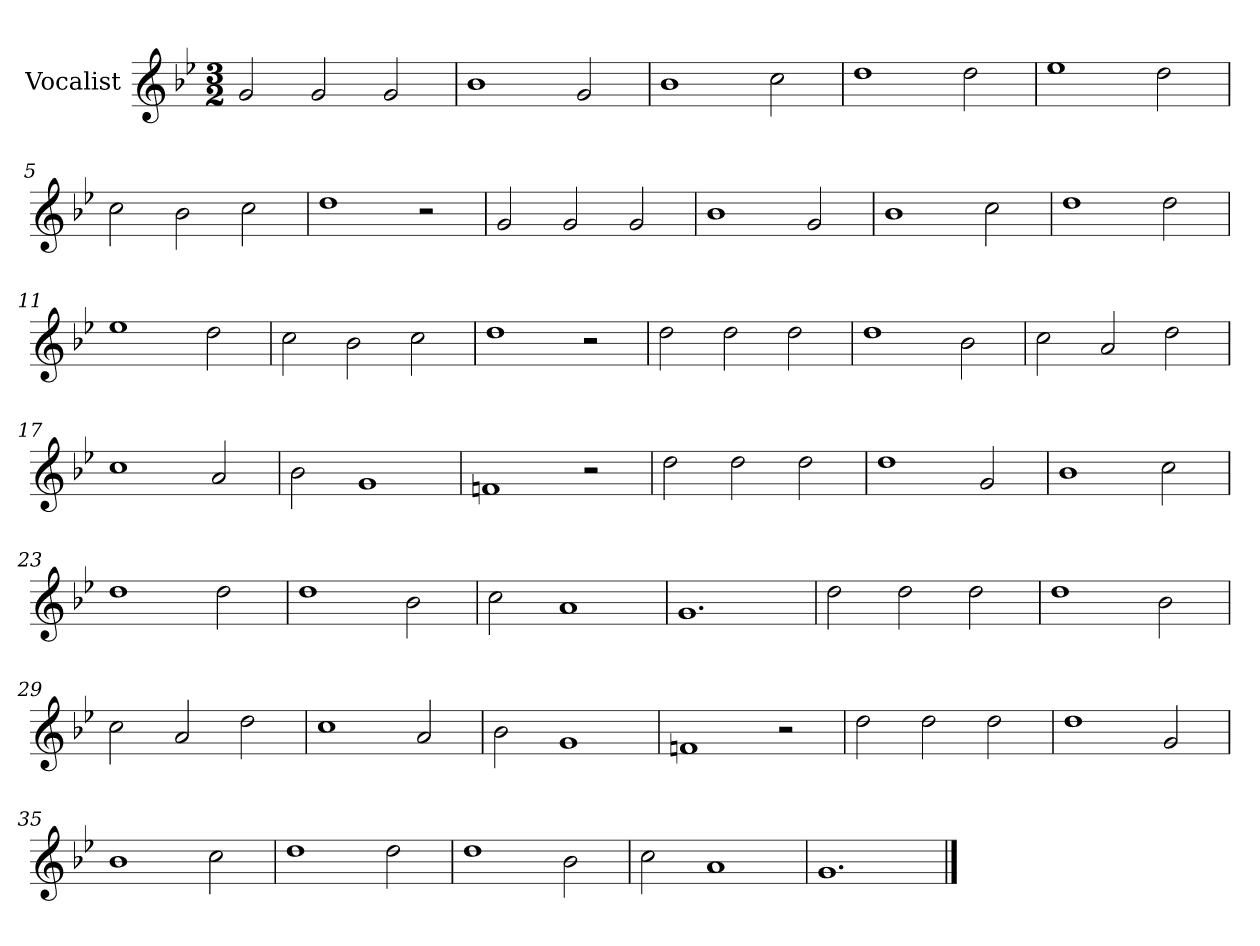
**kern
*part1
*staff1
*I"Vocalist
*k[b-e-]
*g:
*M3/2
=
2g
2g
2g
=1
1b-
2g
=2
1b-
2cc
=3
1dd
2dd
=4
1ee-
2dd
=5
2cc
2b-
2cc
=6
1dd
2r
=7
2g
2g
2g
=8
1b-
2g
=9
1b-
2cc
=10
1dd
2dd
=11
1ee-
2dd
=12
2cc
2b-
2cc
=13
1dd
2r
=14
2dd
2dd
2dd
=15
1dd
2b-
=16
2cc
2a
2dd
=17
1cc
2a
=18
2b-
1g
=19
1fn
2r
=20
2dd
2dd
2dd
=21
1dd
2g
=22
1b-
2cc
=23
1dd
2dd
=24
1dd
2b-
=25
2cc
1a
=26
1.g
=27
2dd
2dd
2dd
=28
1dd
2b-
=29
2cc
2a
2dd
=30
1cc
2a
=31
2b-
1g
=32
1fn
2r
=33
2dd
2dd
2dd
=34
1dd
2g
=35
1b-
2cc
=36
1dd
2dd
=37
1dd
2b-
=38
2cc
1a
=39
1.g
==
*-
